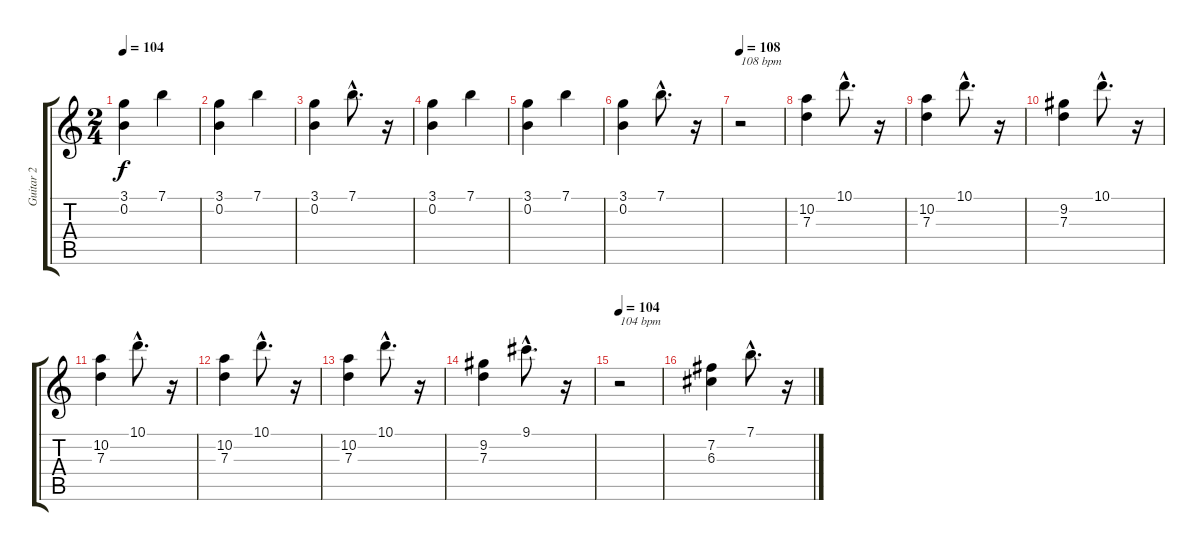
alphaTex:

\track ("Guitar 2" "Guitar 2") {instrument acousticguitarnylon}
\staff {score tabs}
\tuning (E4 B3 G3 D3 A2 E2) {hide}
\ts (2 4)
\tempo 104
\clef g2
\ks c
(3.1 0.2).4{dy f} 7.1.4 |
(3.1 0.2).4 7.1.4 |
(3.1 0.2).4 7.1{hac}.8{d} r.16 |
(3.1 0.2).4 7.1.4 |
(3.1 0.2).4 7.1.4 |
(3.1 0.2).4 7.1{hac}.8{d} r.16 |
\tempo 108
r.2{txt "108 bpm"} |
(10.2 7.3).4 10.1{hac}.8{d} r.16 |
(10.2 7.3).4 10.1{hac}.8{d} r.16 |
(9.2 7.3).4 10.1{hac}.8{d} r.16 |
(10.2 7.3).4 10.1{hac}.8{d} r.16 |
(10.2 7.3).4 10.1{hac}.8{d} r.16 |
(10.2 7.3).4 10.1{hac}.8{d} r.16 |
(9.2 7.3).4 9.1{hac}.8{d} r.16 |
\tempo 104
r.2{txt "104 bpm"} |
(7.2 6.3).4 7.1{hac}.8{d} r.16
